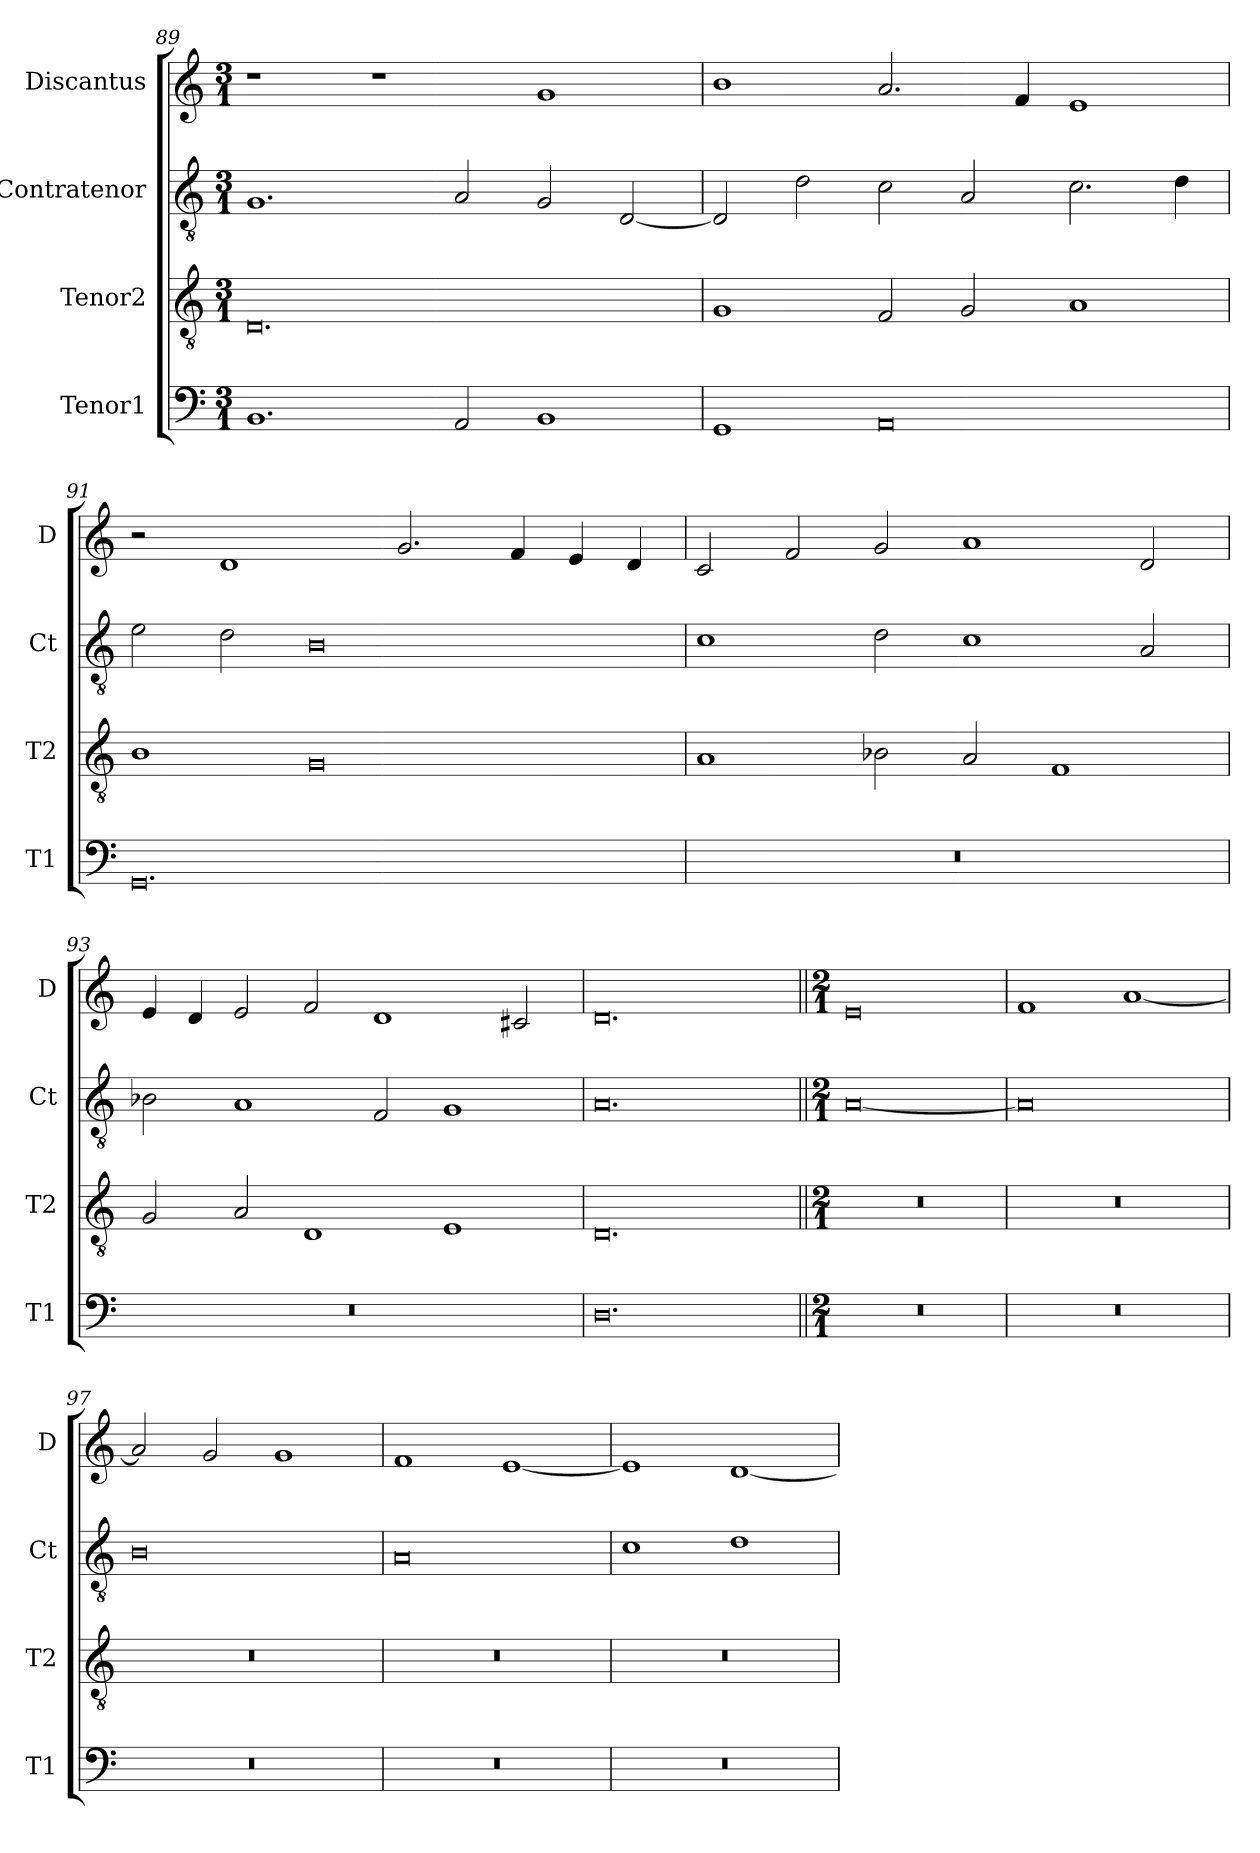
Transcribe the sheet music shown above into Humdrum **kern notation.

**kern	**kern	**kern	**kern
*part4	*part3	*part2	*part1
*staff4	*staff3	*staff2	*staff1
*I"Tenor1	*I"Tenor2	*I"Contratenor	*I"Discantus
*I'T1	*I'T2	*I'Ct	*I'D
*clefF4	*clefGv2	*clefGv2	*clefG2
*k[]	*k[]	*k[]	*k[]
*M3/1	*M3/1	*M3/1	*M3/1
=89	=89	=89	=89
1.BB	0.D	1.G	1r
.	.	.	1r
2AA/	.	2A/	.
1BB	.	2G/	1g
.	.	[2D/	.
=90	=90	=90	=90
1GG	1G	2D/]	1b
.	.	2d\	.
0AA	2F/	2c\	2.a/
.	2G/	2A/	.
.	.	.	4f/
.	1A	2.c\	1e
.	.	4d\	.
=91	=91	=91	=91
0.GG	1B	2e\	2r
.	.	2d\	1d
.	0G	0B	.
.	.	.	2.g/
.	.	.	4f/
.	.	.	4e/
.	.	.	4d/
=92	=92	=92	=92
0.r	1A	1c	2c/
.	.	.	2f/
.	2B-X\	2d\	2g/
.	2A/	1c	1a
.	1F	.	.
.	.	2A/	2d/
=93	=93	=93	=93
0.r	2G/	2B-X\	4e/
.	.	.	4d/
.	2A/	1A	2e/
.	1D	.	2f/
.	.	2F/	1d
.	1E	1G	.
.	.	.	2c#X/
=94	=94	=94	=94
0.D	0.D	0.A	0.d
!!LO:LB:g=z
=95||	=95||	=95||	=95||
*M2/1	*M2/1	*M2/1	*M2/1
0r	0r	[0A	0e
=96	=96	=96	=96
0r	0r	0A]	1f
.	.	.	[1a
=97	=97	=97	=97
0r	0r	0B	2a/]
.	.	.	2g/
.	.	.	1g
=98	=98	=98	=98
0r	0r	0A	1f
.	.	.	[1e
=99	=99	=99	=99
0r	0r	1c	1e]
.	.	1d	[1d
=	=	=	=
*-	*-	*-	*-
